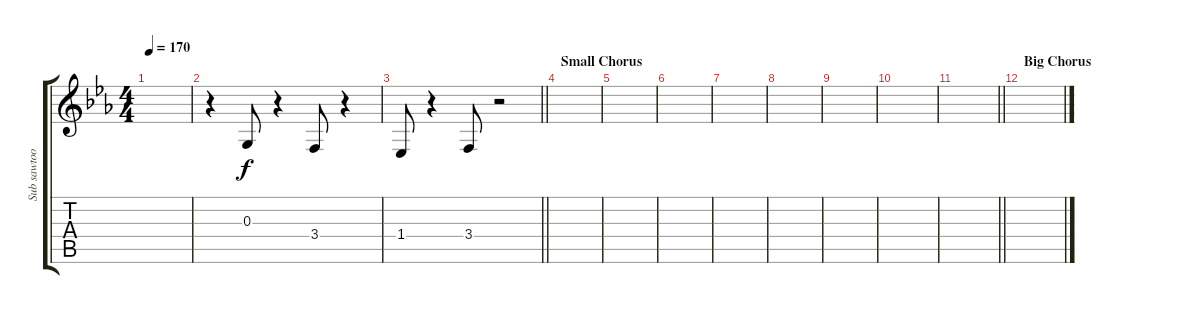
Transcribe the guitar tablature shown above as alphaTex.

\track ("Sub sawtooth" "Sub sawtoo") {instrument lead2sawtooth}
\staff {score tabs}
\tuning (E4 B3 G3 D3 A2 E2) {hide}
\ts (4 4)
\tempo 170
\clef g2
\ks eb
|
r.4 0.3.8 r.4 3.4.8 r.4 |
\barLineRight lightlight
1.4.8 r.4 3.4.8 r.2 |
\section ("" "Small Chorus")
|
|
|
|
|
|
|
\barLineRight lightlight
|
\section ("" "Big Chorus")
